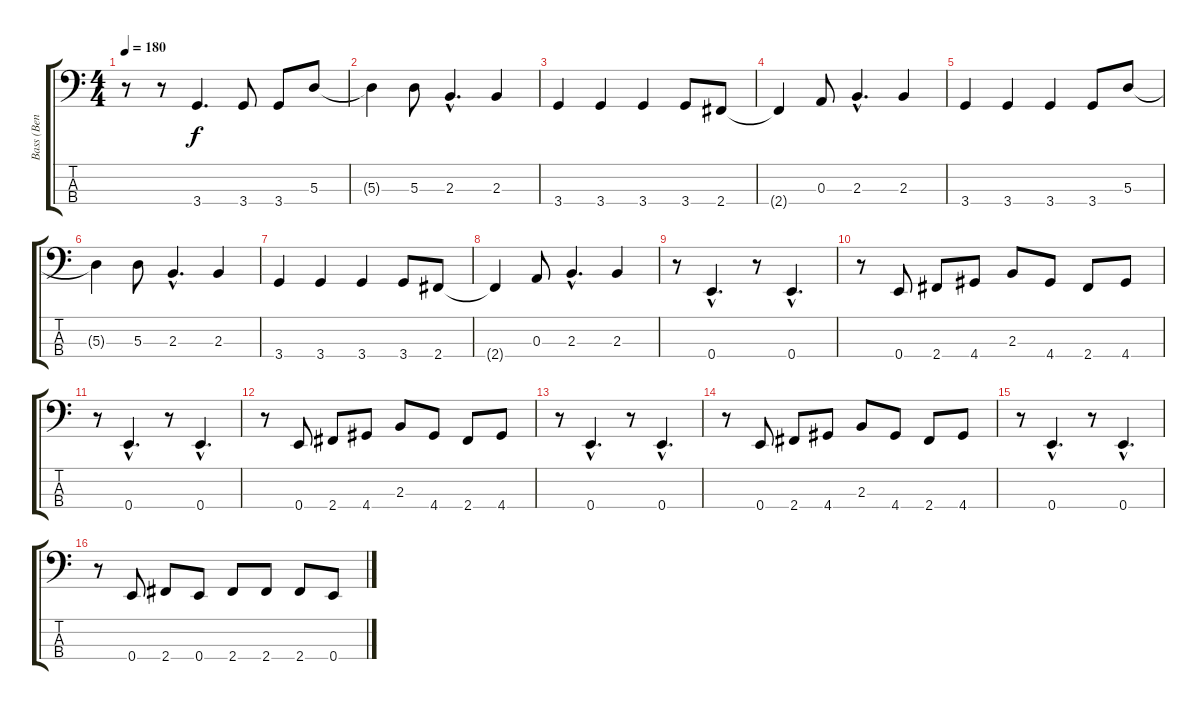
\track ("Bass (Ben Keney)" "Bass (Ben ") {instrument electricbassfinger}
\staff {score tabs}
\tuning (G2 D2 A1 E1) {hide}
\ts (4 4)
\tempo 180
\clef f4
\ks c
r.8{dy f} r.8 3.4.4{d} 3.4.8 3.4.8 5.3.8 |
5.3{t}.4 5.3.8 2.3{hac}.4{d} 2.3.4 |
3.4.4 3.4.4 3.4.4 3.4.8 2.4.8 |
2.4{t}.4 0.3.8 2.3{hac}.4{d} 2.3.4 |
3.4.4 3.4.4 3.4.4 3.4.8 5.3.8 |
5.3{t}.4 5.3.8 2.3{hac}.4{d} 2.3.4 |
3.4.4 3.4.4 3.4.4 3.4.8 2.4.8 |
2.4{t}.4 0.3.8 2.3{hac}.4{d} 2.3.4 |
r.8 0.4{hac}.4{d} r.8 0.4{hac}.4{d} |
r.8 0.4.8 2.4.8 4.4.8 2.3.8 4.4.8 2.4.8 4.4.8 |
r.8 0.4{hac}.4{d} r.8 0.4{hac}.4{d} |
r.8 0.4.8 2.4.8 4.4.8 2.3.8 4.4.8 2.4.8 4.4.8 |
r.8 0.4{hac}.4{d} r.8 0.4{hac}.4{d} |
r.8 0.4.8 2.4.8 4.4.8 2.3.8 4.4.8 2.4.8 4.4.8 |
r.8 0.4{hac}.4{d} r.8 0.4{hac}.4{d} |
r.8 0.4.8 2.4.8 0.4.8 2.4.8 2.4.8 2.4.8 0.4.8
